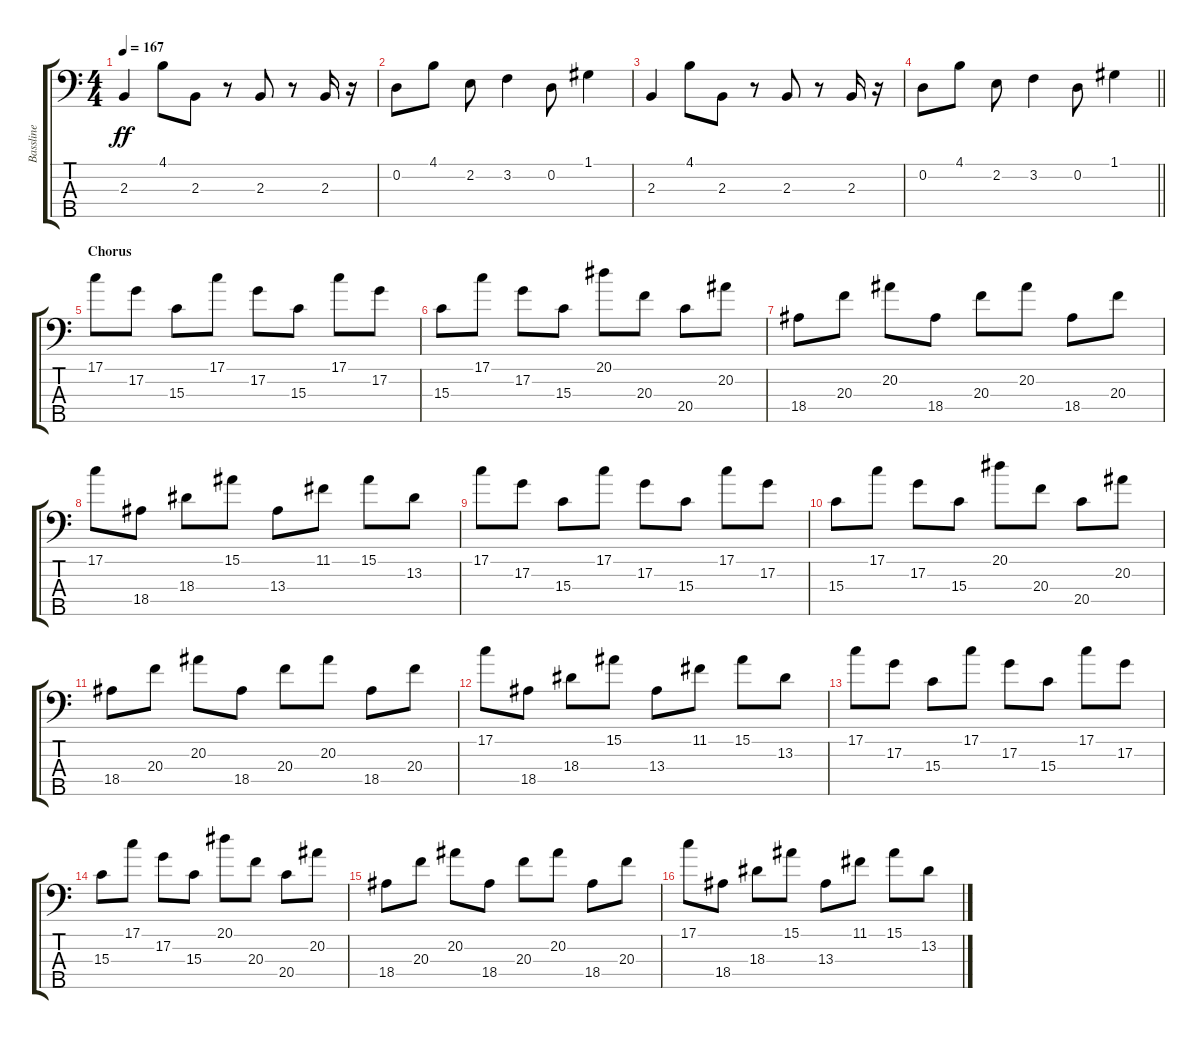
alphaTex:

\track ("Bassline" "Bassline") {instrument electricbassfinger}
\staff {score tabs}
\tuning (G2 D2 A1 E1 B0) {hide}
\ts (4 4)
\tempo 167
\clef f4
\ks c
2.3.4{dy ff} 4.1.8 2.3.8 r.8 2.3.8 r.8 2.3.16 r.16 |
0.2.8 4.1.8 2.2.8 3.2.4 0.2.8 1.1.4 |
2.3.4 4.1.8 2.3.8 r.8 2.3.8 r.8 2.3.16 r.16 |
\barLineRight lightlight
0.2.8 4.1.8 2.2.8 3.2.4 0.2.8 1.1.4 |
\section ("" "Chorus")
17.1.8 17.2.8 15.3.8 17.1.8 17.2.8 15.3.8 17.1.8 17.2.8 |
15.3.8 17.1.8 17.2.8 15.3.8 20.1.8 20.3.8 20.4.8 20.2.8 |
18.4.8 20.3.8 20.2.8 18.4.8 20.3.8 20.2.8 18.4.8 20.3.8 |
17.1.8 18.4.8 18.3.8 15.1.8 13.3.8 11.1.8 15.1.8 13.2.8 |
17.1.8 17.2.8 15.3.8 17.1.8 17.2.8 15.3.8 17.1.8 17.2.8 |
15.3.8 17.1.8 17.2.8 15.3.8 20.1.8 20.3.8 20.4.8 20.2.8 |
18.4.8 20.3.8 20.2.8 18.4.8 20.3.8 20.2.8 18.4.8 20.3.8 |
17.1.8 18.4.8 18.3.8 15.1.8 13.3.8 11.1.8 15.1.8 13.2.8 |
17.1.8 17.2.8 15.3.8 17.1.8 17.2.8 15.3.8 17.1.8 17.2.8 |
15.3.8 17.1.8 17.2.8 15.3.8 20.1.8 20.3.8 20.4.8 20.2.8 |
18.4.8 20.3.8 20.2.8 18.4.8 20.3.8 20.2.8 18.4.8 20.3.8 |
17.1.8 18.4.8 18.3.8 15.1.8 13.3.8 11.1.8 15.1.8 13.2.8
